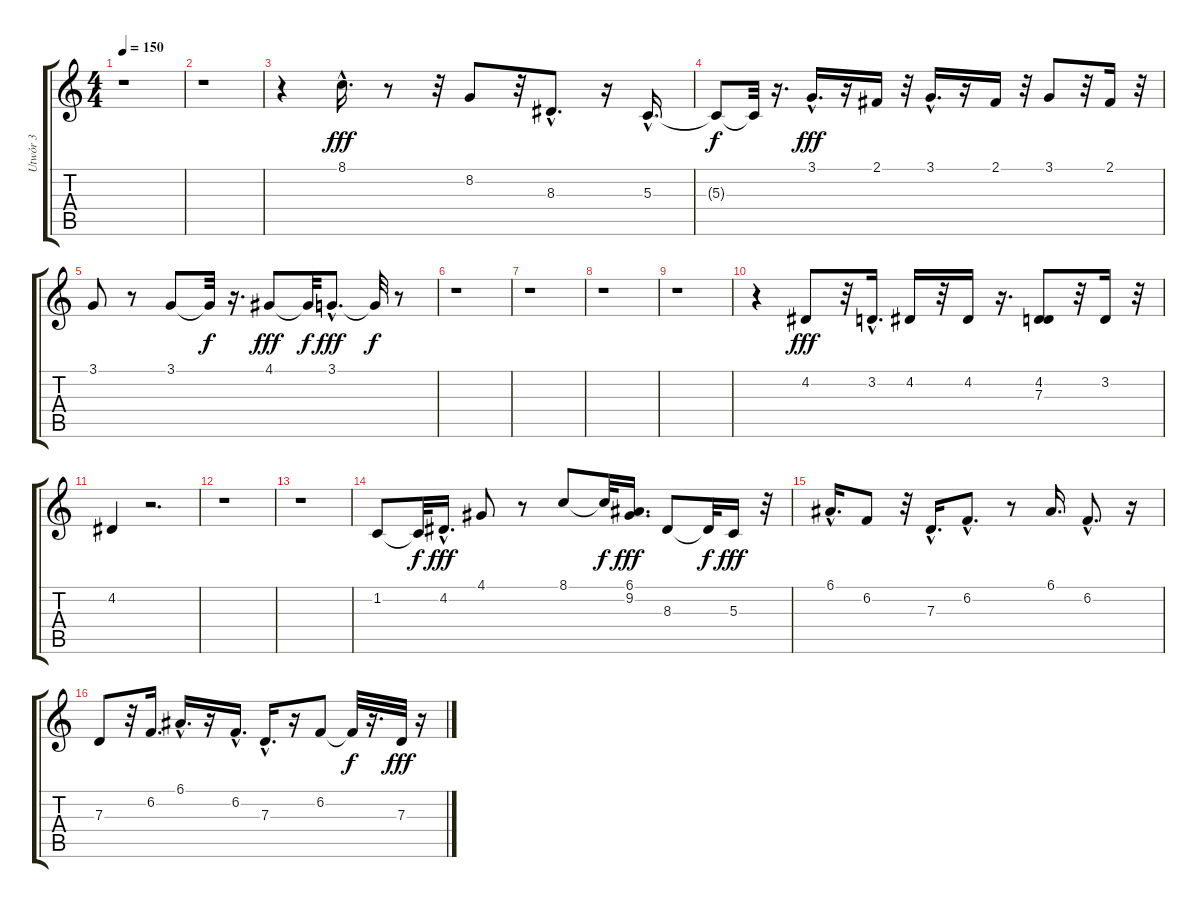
\track ("Utwór 3" "Utwór 3") {instrument tenorsax}
\staff {score tabs}
\tuning (E4 B3 G3 D3 A2 E2) {hide}
\ts (4 4)
\tempo 150
\clef g2
\ks c
r.1{dy fff} |
r.1 |
r.4 8.1{hac}.16{d} r.8 r.32 8.2.8 r.32 8.3{hac}.8{d} r.16 5.3{hac}.16{d} |
5.3{t}.8{dy f} 5.3{t}.32 r.16{d} 3.1{hac}.16{d dy fff} r.16 2.1.16 r.32 3.1{hac}.16{d} r.16 2.1.16 r.32 3.1.8 r.32 2.1.16 r.32 |
3.1.8 r.8 3.1.8 3.1{t}.32{dy f} r.16{d} 4.1.8{dy fff} 4.1{t}.32{dy f} 3.1{hac}.8{d dy fff} 3.1{t}.32{dy f} r.8 |
r.1 |
r.1 |
r.1 |
r.1 |
r.4 4.2.8{dy fff} r.32 3.2{hac}.16{d} 4.2.16 r.32 4.2.16 r.16{d} (4.2 7.3).8 r.32 3.2.16 r.32 |
4.2.4 r.2{d} |
r.1 |
r.1 |
1.2.8 1.2{t}.32{dy f} 4.2{hac}.16{d dy fff} 4.1.8 r.8 8.1.8 8.1{t}.32{dy f} (6.1 9.2).16{d dy fff} 8.3.8 8.3{t}.32{dy f} 5.3.16{dy fff} r.32 |
6.1{hac}.16{d} 6.2.8 r.32 7.3{hac}.16{d} 6.2{hac}.8{d} r.8 6.1.16{d} 6.2{hac}.8{d} r.16 |
7.3.8 r.32 6.2.16{d} 6.1{hac}.16{d} r.16 6.2{hac}.16{d} 7.3{hac}.16{d} r.16 6.2.8 6.2{t}.32{dy f} r.16{d} 7.3.32{dy fff} r.16
